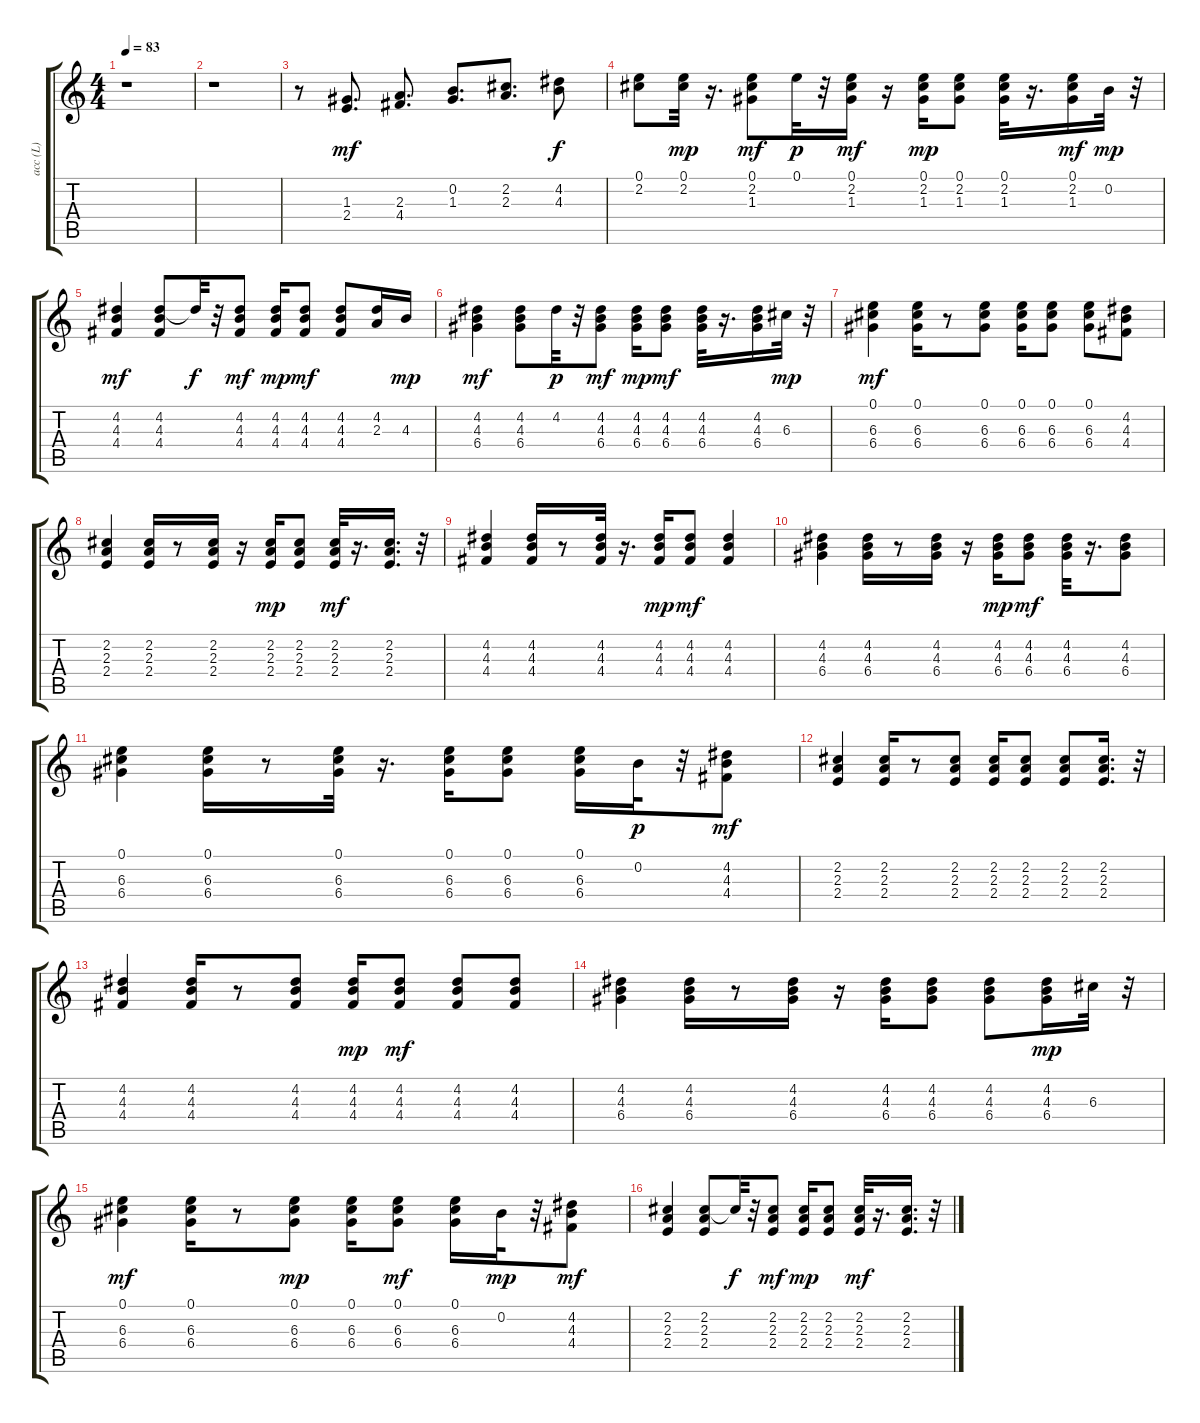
\track ("acc (L)" "acc (L)") {instrument acousticguitarsteel}
\staff {score tabs}
\tuning (E4 B3 G3 D3 A2 E2) {hide}
\ts (4 4)
\tempo 83
\clef g2
\ks c
r.1{dy mf} |
r.1 |
r.8 (1.3 2.4).8{d} (2.3 4.4).8{d} (0.2 1.3).8{d} (2.2 2.3).8{d} (4.2 4.3).8{dy f} |
(0.1 2.2).8 (0.1 2.2).32{dy mp} r.16{d} (0.1 2.2 1.3).8{dy mf} 0.1.32{dy p} r.32 (0.1 2.2 1.3).16{dy mf} r.16 (0.1 2.2 1.3).16{dy mp} (0.1 2.2 1.3).8 (0.1 2.2 1.3).32 r.16{d} (0.1 2.2 1.3).16{dy mf} 0.2.32{dy mp} r.32 |
(4.2 4.3 4.4).4{dy mf} (4.2 4.3 4.4).8 4.2{t}.32{dy f} r.32 (4.2 4.3 4.4).8{dy mf} (4.2 4.3 4.4).16{dy mp} (4.2 4.3 4.4).8{dy mf} (4.2 4.3 4.4).8 (4.2 2.3).16 4.3.16{dy mp} |
(4.2 4.3 6.4).4{dy mf} (4.2 4.3 6.4).8 4.2.32{dy p} r.32 (4.2 4.3 6.4).8{dy mf} (4.2 4.3 6.4).16{dy mp} (4.2 4.3 6.4).8{dy mf} (4.2 4.3 6.4).32 r.16{d} (4.2 4.3 6.4).16 6.3.32{dy mp} r.32 |
(0.1 6.3 6.4).4{dy mf} (0.1 6.3 6.4).16 r.8 (0.1 6.3 6.4).8 (0.1 6.3 6.4).16 (0.1 6.3 6.4).8 (0.1 6.3 6.4).8 (4.2 4.3 4.4).8 |
(2.2 2.3 2.4).4 (2.2 2.3 2.4).16 r.8 (2.2 2.3 2.4).16 r.16 (2.2 2.3 2.4).16{dy mp} (2.2 2.3 2.4).8 (2.2 2.3 2.4).32{dy mf} r.16{d} (2.2 2.3 2.4).16{d} r.32 |
(4.2 4.3 4.4).4 (4.2 4.3 4.4).16 r.8 (4.2 4.3 4.4).32 r.16{d} (4.2 4.3 4.4).16{dy mp} (4.2 4.3 4.4).8{dy mf} (4.2 4.3 4.4).4 |
(4.2 4.3 6.4).4 (4.2 4.3 6.4).16 r.8 (4.2 4.3 6.4).16 r.16 (4.2 4.3 6.4).16{dy mp} (4.2 4.3 6.4).8{dy mf} (4.2 4.3 6.4).32 r.16{d} (4.2 4.3 6.4).8 |
(0.1 6.3 6.4).4 (0.1 6.3 6.4).16 r.8 (0.1 6.3 6.4).32 r.16{d} (0.1 6.3 6.4).16 (0.1 6.3 6.4).8 (0.1 6.3 6.4).16 0.2.32{dy p} r.32 (4.2 4.3 4.4).8{dy mf} |
(2.2 2.3 2.4).4 (2.2 2.3 2.4).16 r.8 (2.2 2.3 2.4).8 (2.2 2.3 2.4).16 (2.2 2.3 2.4).8 (2.2 2.3 2.4).8 (2.2 2.3 2.4).16{d} r.32 |
(4.2 4.3 4.4).4 (4.2 4.3 4.4).16 r.8 (4.2 4.3 4.4).8 (4.2 4.3 4.4).16{dy mp} (4.2 4.3 4.4).8{dy mf} (4.2 4.3 4.4).8 (4.2 4.3 4.4).8 |
(4.2 4.3 6.4).4 (4.2 4.3 6.4).16 r.8 (4.2 4.3 6.4).16 r.16 (4.2 4.3 6.4).16 (4.2 4.3 6.4).8 (4.2 4.3 6.4).8 (4.2 4.3 6.4).16{dy mp} 6.3.32 r.32 |
(0.1 6.3 6.4).4{dy mf} (0.1 6.3 6.4).16 r.8 (0.1 6.3 6.4).8{dy mp} (0.1 6.3 6.4).16 (0.1 6.3 6.4).8{dy mf} (0.1 6.3 6.4).16 0.2.32{dy mp} r.32 (4.2 4.3 4.4).8{dy mf} |
(2.2 2.3 2.4).4 (2.2 2.3 2.4).8 2.2{t}.32{dy f} r.32 (2.2 2.3 2.4).8{dy mf} (2.2 2.3 2.4).16{dy mp} (2.2 2.3 2.4).8 (2.2 2.3 2.4).32{dy mf} r.16{d} (2.2 2.3 2.4).16{d} r.32
